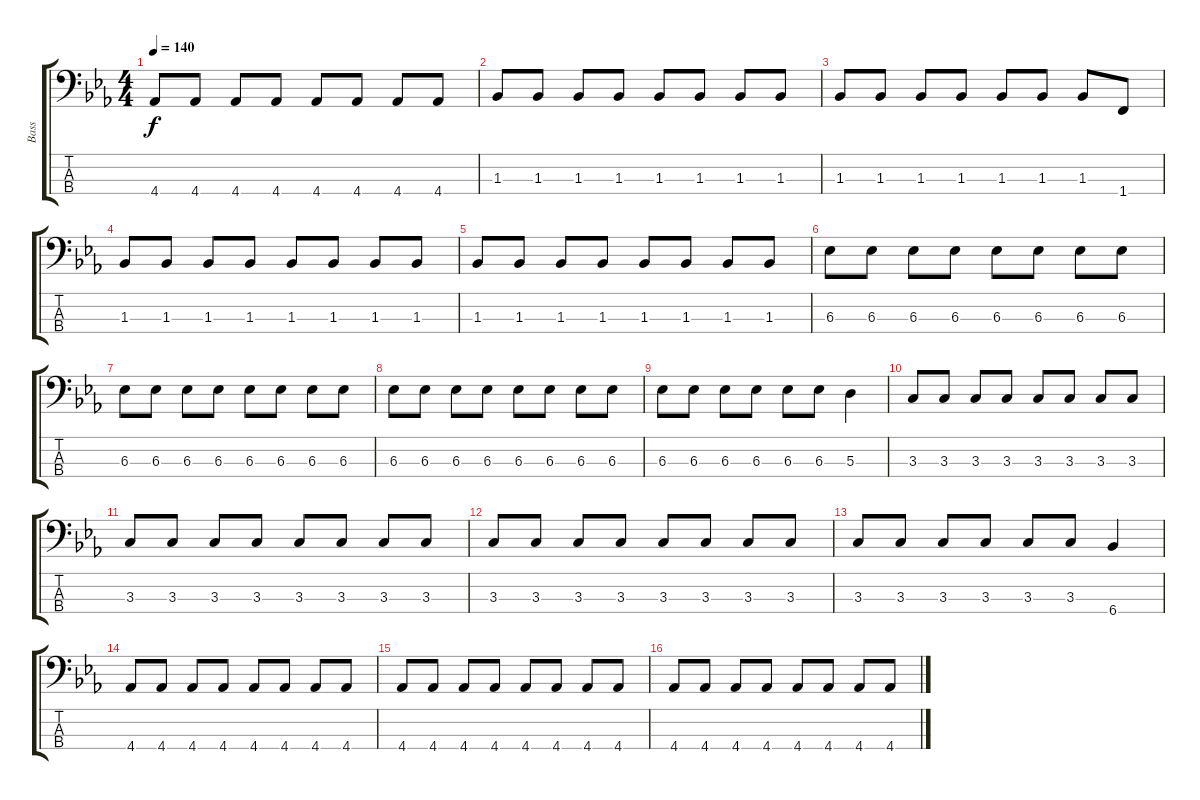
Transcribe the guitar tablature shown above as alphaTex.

\track ("Bass" "Bass") {instrument slapbass1}
\staff {score tabs}
\tuning (G2 D2 A1 E1) {hide}
\ts (4 4)
\tempo 140
\clef f4
\ks eb
4.4.8{dy f} 4.4.8 4.4.8 4.4.8 4.4.8 4.4.8 4.4.8 4.4.8 |
1.3.8 1.3.8 1.3.8 1.3.8 1.3.8 1.3.8 1.3.8 1.3.8 |
1.3.8 1.3.8 1.3.8 1.3.8 1.3.8 1.3.8 1.3.8 1.4.8 |
1.3.8 1.3.8 1.3.8 1.3.8 1.3.8 1.3.8 1.3.8 1.3.8 |
1.3.8 1.3.8 1.3.8 1.3.8 1.3.8 1.3.8 1.3.8 1.3.8 |
6.3.8 6.3.8 6.3.8 6.3.8 6.3.8 6.3.8 6.3.8 6.3.8 |
6.3.8 6.3.8 6.3.8 6.3.8 6.3.8 6.3.8 6.3.8 6.3.8 |
6.3.8 6.3.8 6.3.8 6.3.8 6.3.8 6.3.8 6.3.8 6.3.8 |
6.3.8 6.3.8 6.3.8 6.3.8 6.3.8 6.3.8 5.3.4 |
3.3.8 3.3.8 3.3.8 3.3.8 3.3.8 3.3.8 3.3.8 3.3.8 |
3.3.8 3.3.8 3.3.8 3.3.8 3.3.8 3.3.8 3.3.8 3.3.8 |
3.3.8 3.3.8 3.3.8 3.3.8 3.3.8 3.3.8 3.3.8 3.3.8 |
3.3.8 3.3.8 3.3.8 3.3.8 3.3.8 3.3.8 6.4.4 |
4.4.8 4.4.8 4.4.8 4.4.8 4.4.8 4.4.8 4.4.8 4.4.8 |
4.4.8 4.4.8 4.4.8 4.4.8 4.4.8 4.4.8 4.4.8 4.4.8 |
4.4.8 4.4.8 4.4.8 4.4.8 4.4.8 4.4.8 4.4.8 4.4.8
